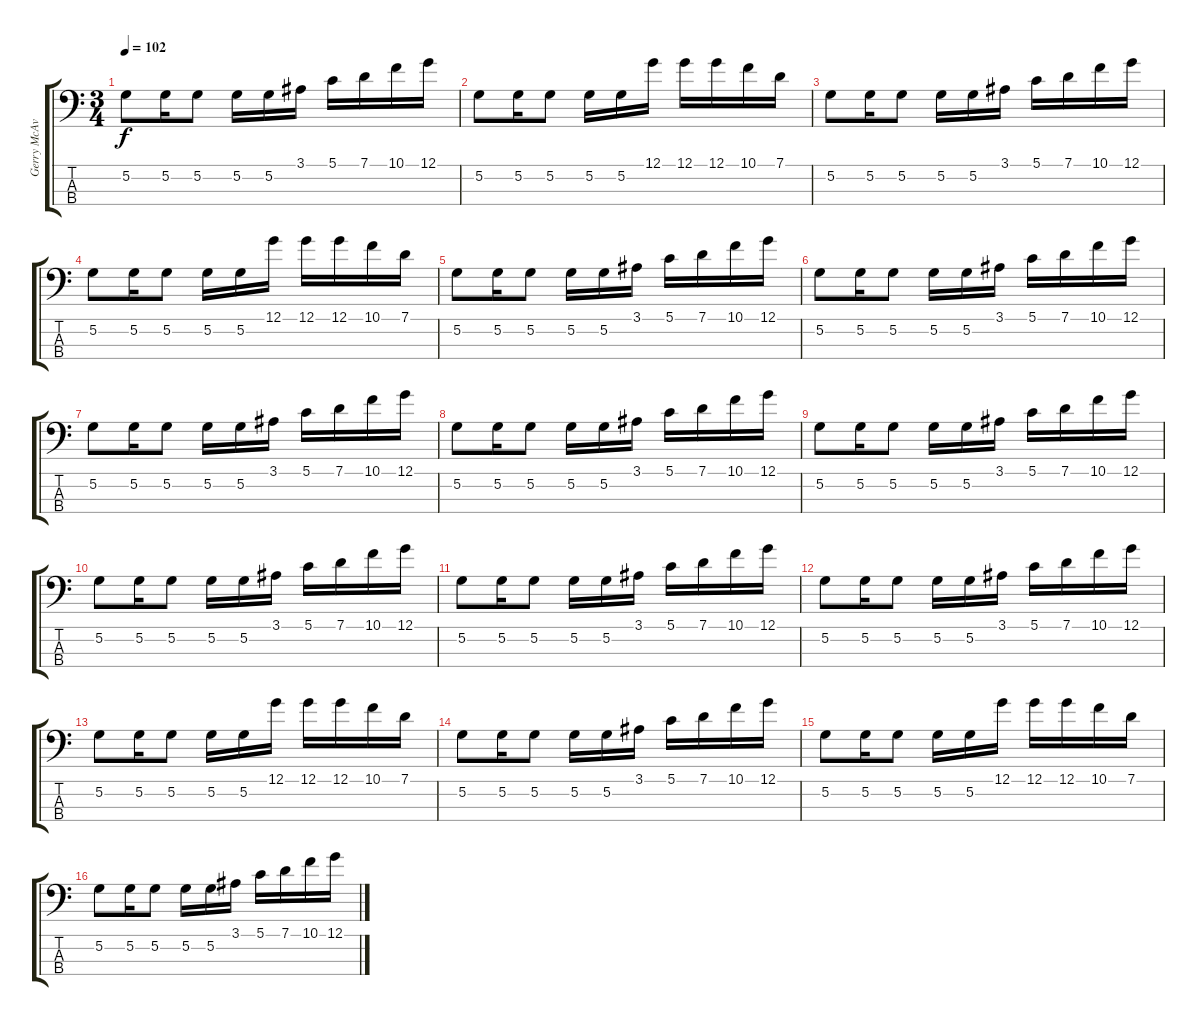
\track ("Gerry McAvoy" "Gerry McAv") {instrument electricbassfinger}
\staff {score tabs}
\tuning (G2 D2 A1 E1) {hide}
\ts (3 4)
\tempo 102
\clef f4
\ks c
5.2.8{dy f} 5.2.16 5.2.8 5.2.16 5.2.16 3.1.16 5.1.16 7.1.16 10.1.16 12.1.16 |
5.2.8 5.2.16 5.2.8 5.2.16 5.2.16 12.1.16 12.1.16 12.1.16 10.1.16 7.1.16 |
5.2.8 5.2.16 5.2.8 5.2.16 5.2.16 3.1.16 5.1.16 7.1.16 10.1.16 12.1.16 |
5.2.8 5.2.16 5.2.8 5.2.16 5.2.16 12.1.16 12.1.16 12.1.16 10.1.16 7.1.16 |
5.2.8 5.2.16 5.2.8 5.2.16 5.2.16 3.1.16 5.1.16 7.1.16 10.1.16 12.1.16 |
5.2.8 5.2.16 5.2.8 5.2.16 5.2.16 3.1.16 5.1.16 7.1.16 10.1.16 12.1.16 |
5.2.8 5.2.16 5.2.8 5.2.16 5.2.16 3.1.16 5.1.16 7.1.16 10.1.16 12.1.16 |
5.2.8 5.2.16 5.2.8 5.2.16 5.2.16 3.1.16 5.1.16 7.1.16 10.1.16 12.1.16 |
5.2.8 5.2.16 5.2.8 5.2.16 5.2.16 3.1.16 5.1.16 7.1.16 10.1.16 12.1.16 |
5.2.8 5.2.16 5.2.8 5.2.16 5.2.16 3.1.16 5.1.16 7.1.16 10.1.16 12.1.16 |
5.2.8 5.2.16 5.2.8 5.2.16 5.2.16 3.1.16 5.1.16 7.1.16 10.1.16 12.1.16 |
5.2.8 5.2.16 5.2.8 5.2.16 5.2.16 3.1.16 5.1.16 7.1.16 10.1.16 12.1.16 |
5.2.8 5.2.16 5.2.8 5.2.16 5.2.16 12.1.16 12.1.16 12.1.16 10.1.16 7.1.16 |
5.2.8 5.2.16 5.2.8 5.2.16 5.2.16 3.1.16 5.1.16 7.1.16 10.1.16 12.1.16 |
5.2.8 5.2.16 5.2.8 5.2.16 5.2.16 12.1.16 12.1.16 12.1.16 10.1.16 7.1.16 |
5.2.8 5.2.16 5.2.8 5.2.16 5.2.16 3.1.16 5.1.16 7.1.16 10.1.16 12.1.16
